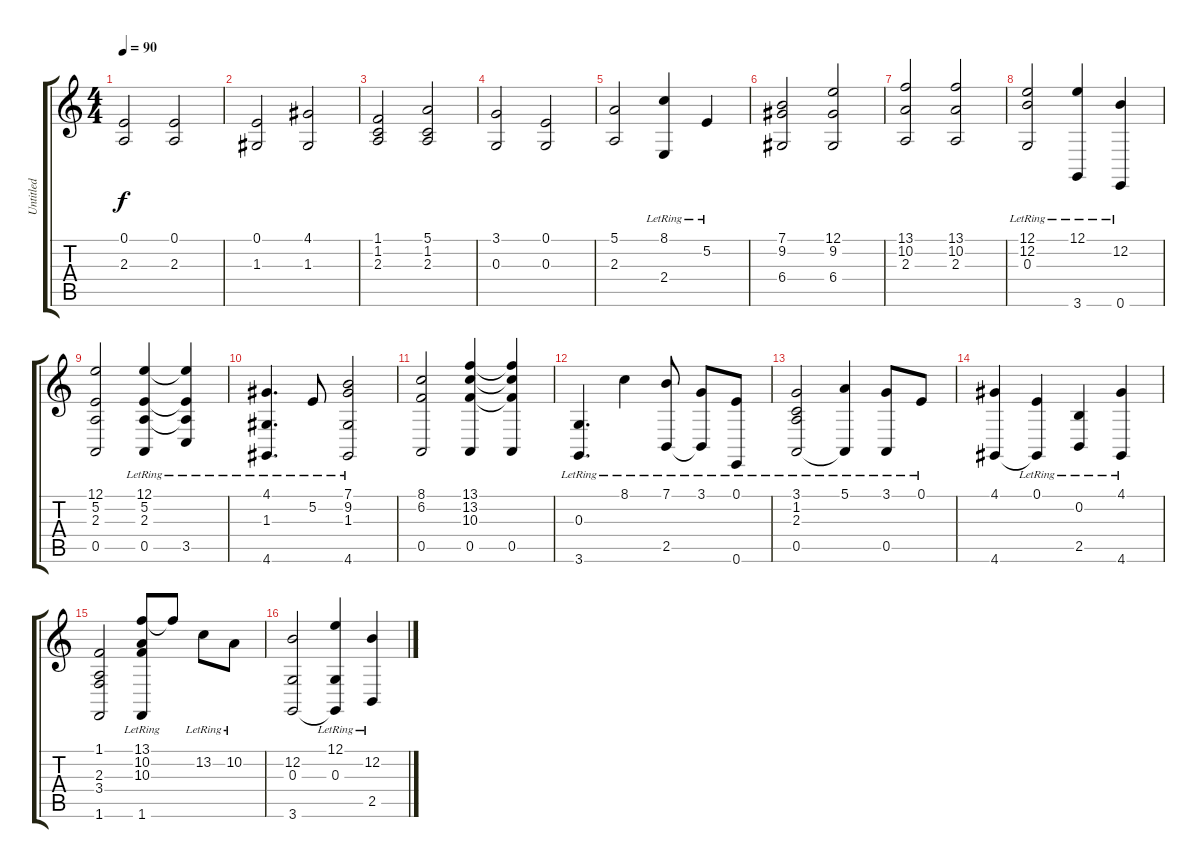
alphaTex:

\track ("Untitled" "Untitled") {instrument acousticgrandpiano}
\staff {score tabs}
\tuning (E4 B3 G3 D3 A2 E2) {hide}
\ts (4 4)
\tempo 90
\clef g2
\ks c
(0.1 2.3).2{dy f} (0.1 2.3).2 |
(0.1 1.3).2 (4.1 1.3).2 |
(1.1 1.2 2.3).2 (5.1 1.2 2.3).2 |
(3.1 0.3).2 (0.1 0.3).2 |
(5.1 2.3).2 (8.1{lr} 2.4{lr}).4 5.2{lr}.4 |
(7.1 9.2 6.4).2 (12.1 9.2 6.4).2 |
(13.1 10.2 2.3).2 (13.1 10.2 2.3).2 |
(12.1{lr} 12.2{lr} 0.3{lr}).2 (12.1{lr} 3.6{lr}).4 (12.2{lr} 0.6{lr}).4 |
(12.1 5.2 2.3 0.5).2 (12.1{lr} 5.2{lr} 2.3{lr} 0.5{lr}).4 (12.1{t} 5.2{t} 2.3{t} 3.5{lr}).4 |
(4.1{lr} 1.3{lr} 4.6{lr}).4{d} 5.2{lr}.8 (7.1{lr} 9.2{lr} 1.3{lr} 4.6{lr}).2 |
(8.1 6.2 0.5).2 (13.1 13.2 10.3 0.5).4 (13.1{t} 13.2{t} 10.3{t} 0.5).4 |
(0.3{lr} 3.6{lr}).4{d} 8.1{lr}.4 (7.1{lr} 2.5{lr}).8 (3.1{lr} 2.5{t}).8 (0.1{lr} 0.6{lr}).8 |
(3.1{lr} 1.2{lr} 2.3{lr} 0.5{lr}).2 (5.1{lr} 0.5{t}).4 (3.1{lr} 0.5{lr}).8 0.1{lr}.8 |
(4.1 4.6).4 (0.1{lr} 4.6{t}).4 (0.2{lr} 2.5{lr}).4 (4.1{lr} 4.6{lr}).4 |
(1.1 2.3 3.4 1.6).2 (13.1{lr} 10.2{lr} 10.3{lr} 1.6{lr}).8 13.1{t}.8 13.2{lr}.8 10.2{lr}.8 |
(12.2 0.3 3.6).2 (12.1{lr} 0.3{lr} 3.6{t}).4 (12.2{lr} 2.5{lr}).4
